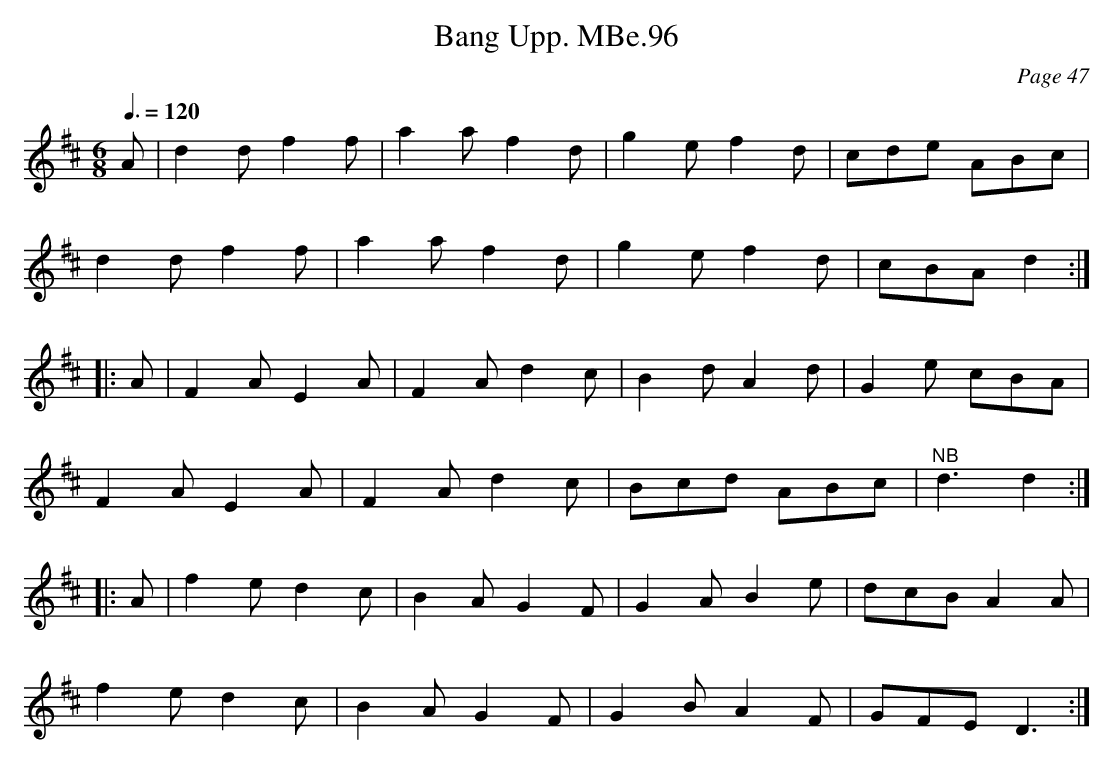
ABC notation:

X:1
C:Page 47
T:Bang Upp. MBe.96
M:6/8
L:1/8
Q:3/8=120
K:D
A|d2 d f2 f|a2 a f2 d|g2 e f2 d|cde ABc|
d2 d f2 f|a2 a f2 d|g2 e f2 d|cBA d2:|
|:A|F2 A E2 A|F2 A d2 c|B2 d A2 d|G2 e cBA|
F2 A E2 A|F2 A d2 c|Bcd ABc|"^NB"d3 d2:|
|:A|f2 e d2 c|B2 A G2 F|G2 A B2 e|dcB A2 A|
f2 e d2 c|B2 A G2 F|G2 B A2 F|GFE D3:|
